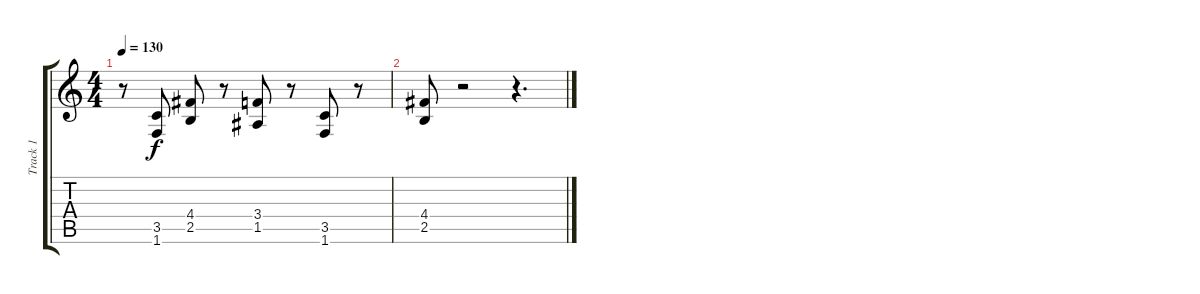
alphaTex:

\track ("Track 1" "Track 1") {instrument distortionguitar}
\staff {score tabs}
\tuning (E4 B3 G3 D3 A2 E2) {hide}
\ts (4 4)
\tempo 130
\clef g2
\ks c
r.8{dy f} (3.5 1.6).8 (4.4 2.5).8 r.8 (3.4 1.5).8 r.8 (3.5 1.6).8 r.8 |
(4.4 2.5).8 r.2 r.4{d}
